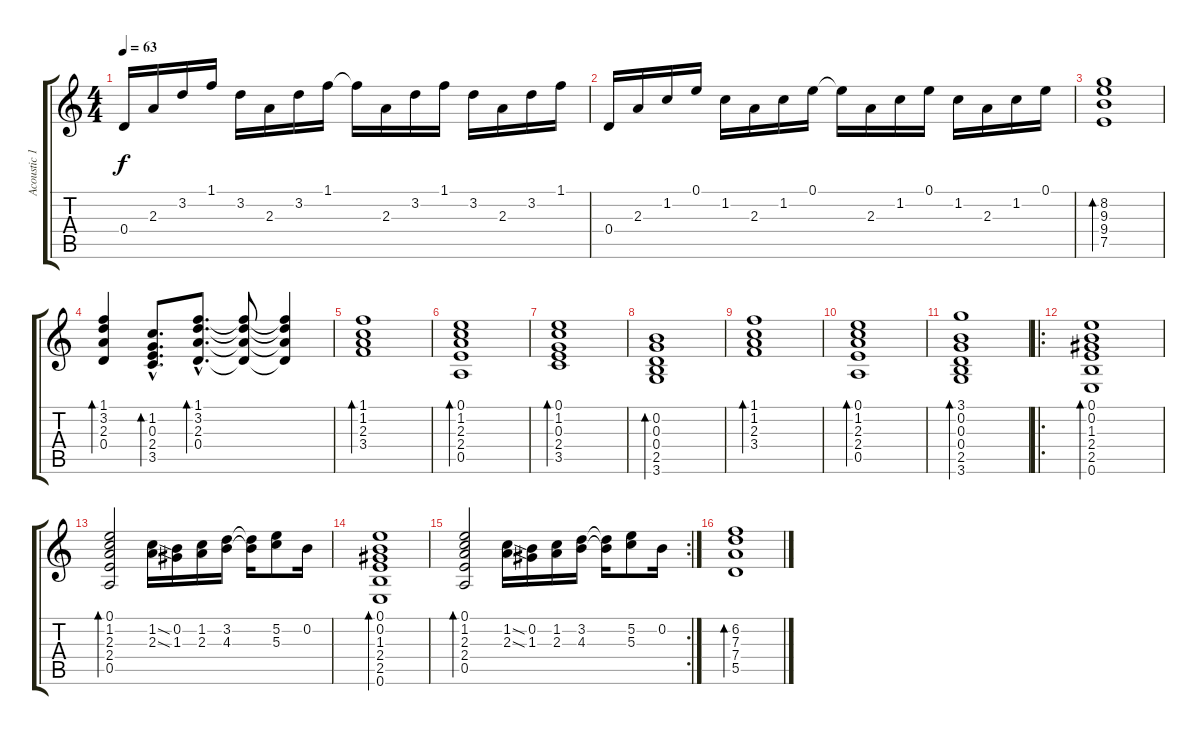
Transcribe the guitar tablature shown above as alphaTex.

\track ("Acoustic 1" "Acoustic 1") {instrument acousticguitarsteel}
\staff {score tabs}
\tuning (E4 B3 G3 D3 A2 E2) {hide}
\ts (4 4)
\tempo 63
\clef g2
\ks c
0.4.16{dy f} 2.3.16 3.2.16 1.1.16 3.2.16 2.3.16 3.2.16 1.1.16 1.1{t}.16 2.3.16 3.2.16 1.1.16 3.2.16 2.3.16 3.2.16 1.1.16 |
0.4.16 2.3.16 1.2.16 0.1.16 1.2.16 2.3.16 1.2.16 0.1.16 0.1{t}.16 2.3.16 1.2.16 0.1.16 1.2.16 2.3.16 1.2.16 0.1.16 |
(8.2 9.3 9.4 7.5).1{bd 120} |
(1.1 3.2 2.3 0.4).4{bd 120} (1.2{hac} 0.3{hac} 2.4{hac} 3.5{hac}).8{d bd 120} (1.1{hac} 3.2{hac} 2.3{hac} 0.4{hac}).8{d bd 120} (1.1{t} 3.2{t} 2.3{t} 0.4{t}).8 (1.1{t} 3.2{t} 2.3{t} 0.4{t}).4 |
(1.1 1.2 2.3 3.4).1{bd 120 volume 8} |
(0.1 1.2 2.3 2.4 0.5).1{bd 120} |
(0.1 1.2 0.3 2.4 3.5).1{bd 120} |
(0.2 0.3 0.4 2.5 3.6).1{bd 120} |
(1.1 1.2 2.3 3.4).1{bd 120} |
(0.1 1.2 2.3 2.4 0.5).1{bd 120} |
(3.1 0.2 0.3 0.4 2.5 3.6).1{bd 120} |
\ro
(0.1 0.2 1.3 2.4 2.5 0.6).1{bd 120} |
(0.1 1.2 2.3 2.4 0.5).2{bd 120} (1.2{sod} 2.3{sod}).16 (0.2 1.3).16 (1.2 2.3).16 (3.2 4.3).16 (3.2{t} 4.3{t}).16 (5.2 5.3).8 0.2.16 |
(0.1 0.2 1.3 2.4 2.5 0.6).1{bd 120} |
\rc 2
(0.1 1.2 2.3 2.4 0.5).2{bd 120} (1.2{sod} 2.3{sod}).16 (0.2 1.3).16 (1.2 2.3).16 (3.2 4.3).16 (3.2{t} 4.3{t}).16 (5.2 5.3).8 0.2.16 |
(6.2 7.3 7.4 5.5).1{bd 120}
